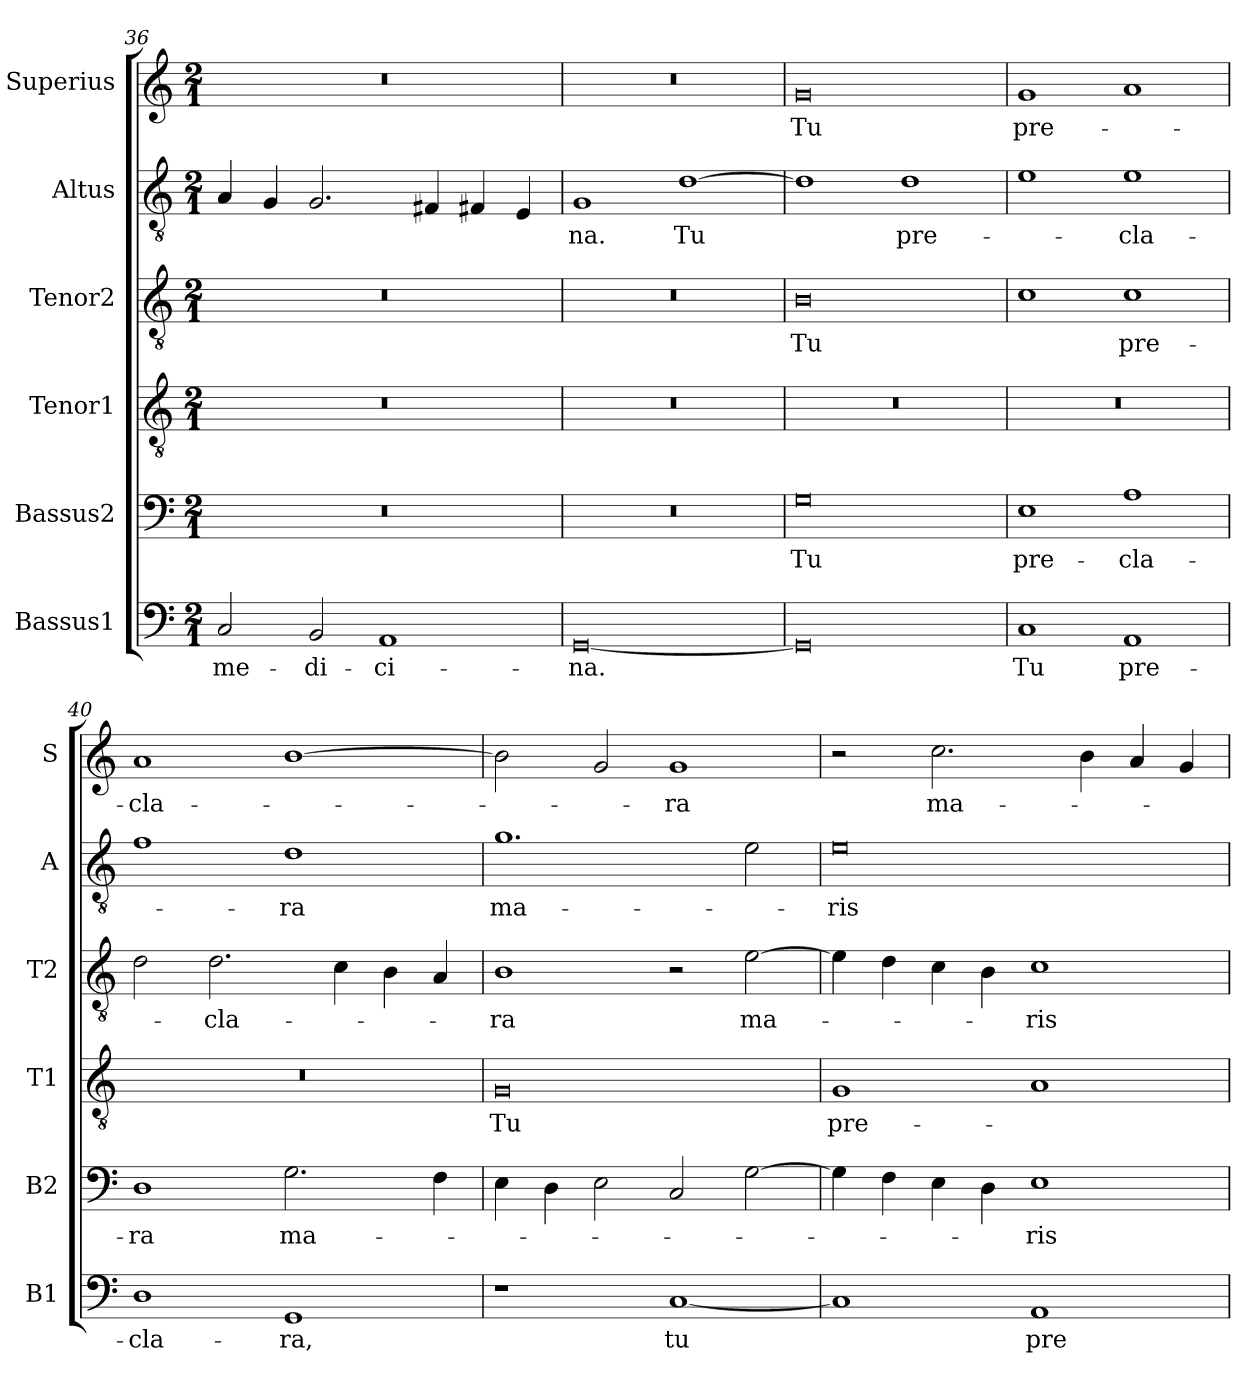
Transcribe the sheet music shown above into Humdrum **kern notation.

**kern	**text	**kern	**text	**kern	**text	**kern	**text	**kern	**text	**kern	**text
*part6	*part6	*part5	*part5	*part4	*part4	*part3	*part3	*part2	*part2	*part1	*part1
*staff6	*staff6	*staff5	*staff5	*staff4	*staff4	*staff3	*staff3	*staff2	*staff2	*staff1	*staff1
*I"Bassus1	*	*I"Bassus2	*	*I"Tenor1	*	*I"Tenor2	*	*I"Altus	*	*I"Superius	*
*I'B1	*	*I'B2	*	*I'T1	*	*I'T2	*	*I'A	*	*I'S	*
*clefF4	*	*clefF4	*	*clefGv2	*	*clefGv2	*	*clefGv2	*	*clefG2	*
*k[]	*	*k[]	*	*k[]	*	*k[]	*	*k[]	*	*k[]	*
*M2/1	*	*M2/1	*	*M2/1	*	*M2/1	*	*M2/1	*	*M2/1	*
=36	=36	=36	=36	=36	=36	=36	=36	=36	=36	=36	=36
2C/	me-	0r	.	0r	.	0r	.	4A/	.	0r	.
.	.	.	.	.	.	.	.	4G/	.	.	.
2BB/	-di-	.	.	.	.	.	.	2.G/	.	.	.
1AA	-ci-	.	.	.	.	.	.	.	.	.	.
.	.	.	.	.	.	.	.	4F#X/	.	.	.
.	.	.	.	.	.	.	.	4F#X/	.	.	.
.	.	.	.	.	.	.	.	4E/	.	.	.
=37	=37	=37	=37	=37	=37	=37	=37	=37	=37	=37	=37
[0GG	-na.	0r	.	0r	.	0r	.	1G	-na.	0r	.
.	.	.	.	.	.	.	.	[1d	Tu	.	.
=38	=38	=38	=38	=38	=38	=38	=38	=38	=38	=38	=38
0GG]	.	0G	Tu	0r	.	0B	Tu	1d]	.	0g	Tu
.	.	.	.	.	.	.	.	1d	pre-	.	.
=39	=39	=39	=39	=39	=39	=39	=39	=39	=39	=39	=39
1C	Tu	1E	pre-	0r	.	1c	.	1e	.	1g	pre-
1AA	pre-	1A	-cla-	.	.	1c	pre-	1e	-cla-	1a	.
=40	=40	=40	=40	=40	=40	=40	=40	=40	=40	=40	=40
1D	-cla-	1D	-ra	0r	.	2d\	.	1f	.	1a	-cla-
.	.	.	.	.	.	2.d\	-cla-	.	.	.	.
1GG	-ra,	2.G\	ma-	.	.	.	.	1d	-ra	[1b	.
.	.	.	.	.	.	4c\	.	.	.	.	.
.	.	.	.	.	.	4B\	.	.	.	.	.
.	.	4F\	.	.	.	4A/	.	.	.	.	.
=41	=41	=41	=41	=41	=41	=41	=41	=41	=41	=41	=41
1r	.	4E\	.	0G	Tu	1B	-ra	1.g	ma-	2b\]	.
.	.	4D\	.	.	.	.	.	.	.	.	.
.	.	2E\	.	.	.	.	.	.	.	2g/	.
[1C	tu	2C/	.	.	.	2r	.	.	.	1g	-ra
.	.	[2G\	.	.	.	[2e\	ma-	2e\	.	.	.
=42	=42	=42	=42	=42	=42	=42	=42	=42	=42	=42	=42
1C]	.	4G\]	.	1G	pre-	4e\]	.	0e	-ris	2r	.
.	.	4F\	.	.	.	4d\	.	.	.	.	.
.	.	4E\	.	.	.	4c\	.	.	.	2.cc\	ma-
.	.	4D\	.	.	.	4B\	.	.	.	.	.
1AA	pre-	1E	-ris	1A	.	1c	-ris	.	.	.	.
.	.	.	.	.	.	.	.	.	.	4b\	.
.	.	.	.	.	.	.	.	.	.	4a/	.
.	.	.	.	.	.	.	.	.	.	4g/	.
=	=	=	=	=	=	=	=	=	=	=	=
*-	*-	*-	*-	*-	*-	*-	*-	*-	*-	*-	*-
